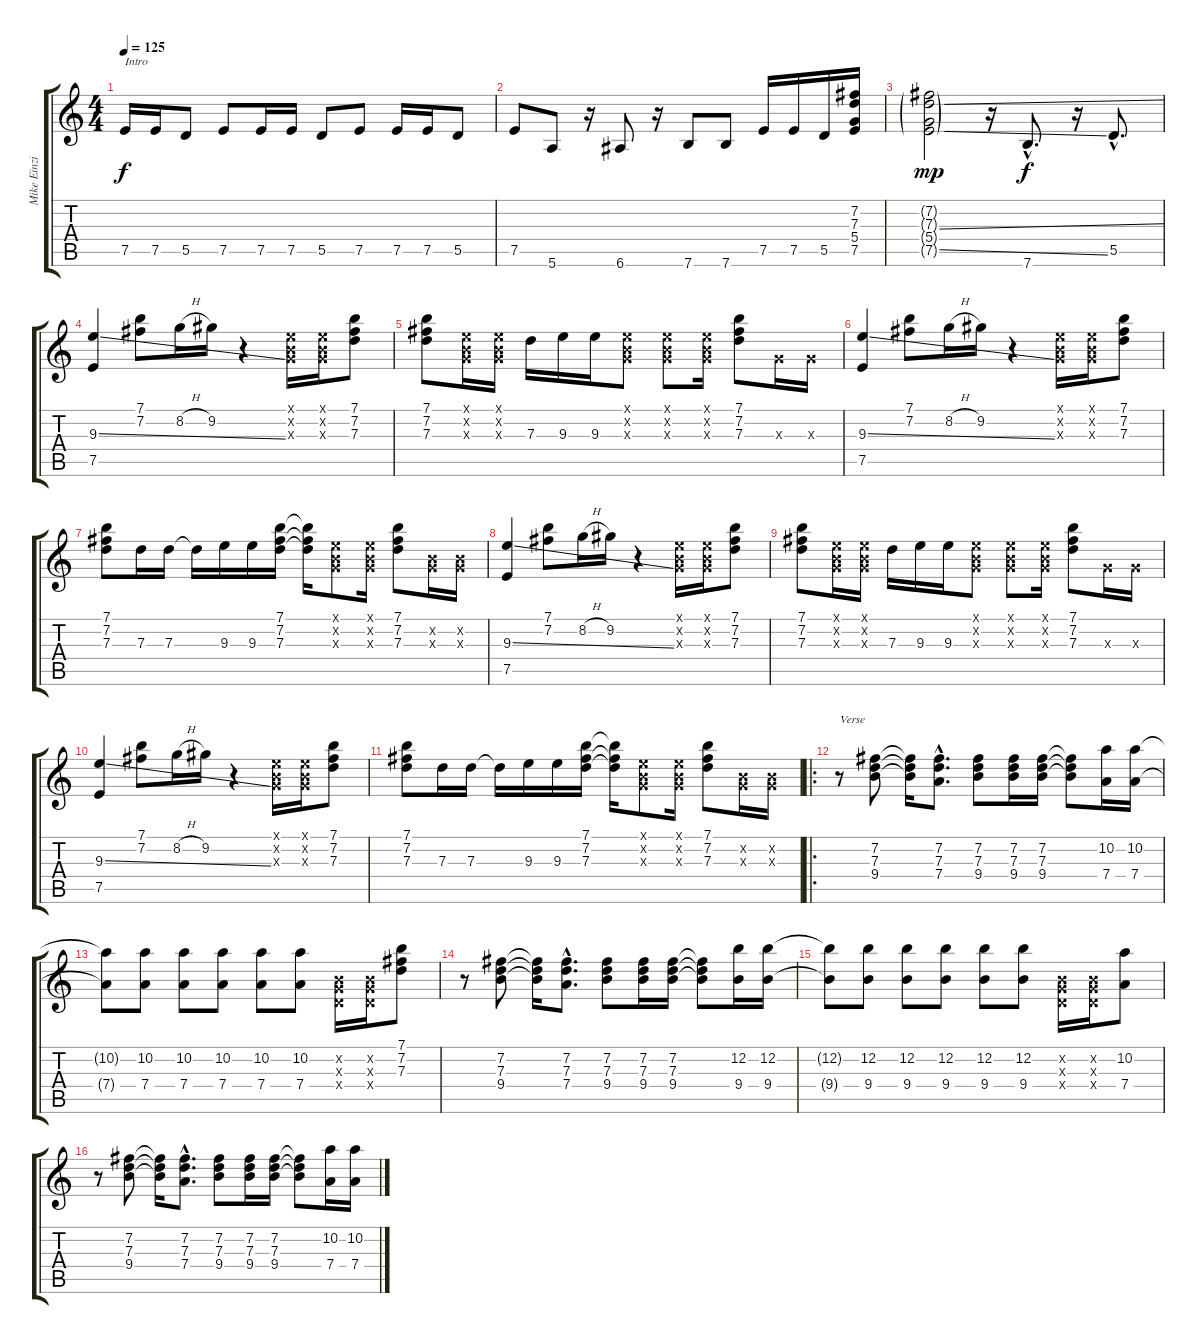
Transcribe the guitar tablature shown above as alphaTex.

\track ("Mike Einziger" "Mike Einzi") {instrument electricguitarclean}
\staff {score tabs}
\tuning (E4 B3 G3 D3 A2 E2) {hide}
\ts (4 4)
\tempo 125
\clef g2
\ks c
7.5.16{txt "Intro" dy f instrument electricguitarclean} 7.5.16 5.5.8 7.5.8 7.5.16 7.5.16 5.5.8 7.5.8 7.5.16 7.5.16 5.5.8 |
7.5.8 5.6.8 r.16 6.6.8 r.16 7.6.8 7.6.8 7.5.16 7.5.16 5.5.16 (7.2 7.3 5.4 7.5).16 |
(7.2{g} 7.3{ss g} 5.4{g} 7.5{ss g}).2{dy mp} r.16 7.6{hac}.8{d dy f} r.16 5.5{hac}.8{d} |
(9.3{ss} 7.5).4 (7.1 7.2).8 8.2{h}.16 9.2.16 r.4 (0.1{x} 0.2{x} 0.3{x}).16 (0.1{x} 0.2{x} 0.3{x}).16 (7.1 7.2 7.3).8 |
(7.1 7.2 7.3).8 (0.1{x} 0.2{x} 0.3{x}).16 (0.1{x} 0.2{x} 0.3{x}).16 7.3.16 9.3.16 9.3.16 (0.1{x} 0.2{x} 0.3{x}).8 (0.1{x} 0.2{x} 0.3{x}).8 (0.1{x} 0.2{x} 0.3{x}).16 (7.1 7.2 7.3).8 0.3{x}.16 0.3{x}.16 |
(9.3{ss} 7.5).4 (7.1 7.2).8 8.2{h}.16 9.2.16 r.4 (0.1{x} 0.2{x} 0.3{x}).16 (0.1{x} 0.2{x} 0.3{x}).16 (7.1 7.2 7.3).8 |
(7.1 7.2 7.3).8 7.3.16 7.3.16 7.3{t}.16 9.3.16 9.3.16 (7.1 7.2 7.3).16 (7.1{t} 7.2{t} 7.3{t}).16 (0.1{x} 0.2{x} 0.3{x}).8 (0.1{x} 0.2{x} 0.3{x}).16 (7.1 7.2 7.3).8 (0.2{x} 0.3{x}).16 (0.2{x} 0.3{x}).16 |
(9.3{ss} 7.5).4 (7.1 7.2).8 8.2{h}.16 9.2.16 r.4 (0.1{x} 0.2{x} 0.3{x}).16 (0.1{x} 0.2{x} 0.3{x}).16 (7.1 7.2 7.3).8 |
(7.1 7.2 7.3).8 (0.1{x} 0.2{x} 0.3{x}).16 (0.1{x} 0.2{x} 0.3{x}).16 7.3.16 9.3.16 9.3.16 (0.1{x} 0.2{x} 0.3{x}).8 (0.1{x} 0.2{x} 0.3{x}).8 (0.1{x} 0.2{x} 0.3{x}).16 (7.1 7.2 7.3).8 0.3{x}.16 0.3{x}.16 |
(9.3{ss} 7.5).4 (7.1 7.2).8 8.2{h}.16 9.2.16 r.4 (0.1{x} 0.2{x} 0.3{x}).16 (0.1{x} 0.2{x} 0.3{x}).16 (7.1 7.2 7.3).8 |
(7.1 7.2 7.3).8 7.3.16 7.3.16 7.3{t}.16 9.3.16 9.3.16 (7.1 7.2 7.3).16 (7.1{t} 7.2{t} 7.3{t}).16 (0.1{x} 0.2{x} 0.3{x}).8 (0.1{x} 0.2{x} 0.3{x}).16 (7.1 7.2 7.3).8 (0.2{x} 0.3{x}).16 (0.2{x} 0.3{x}).16 |
\ro
r.8{txt "Verse"} (7.2 7.3 9.4).8 (7.2{t} 7.3{t} 9.4{t}).16 (7.2{hac} 7.3{hac} 7.4{hac}).8{d} (7.2 7.3 9.4).8 (7.2 7.3 9.4).16 (7.2 7.3 9.4).16 (7.2{t} 7.3{t} 9.4{t}).8 (10.2 7.4).16 (10.2 7.4).16 |
(10.2{t} 7.4{t}).8 (10.2 7.4).8 (10.2 7.4).8 (10.2 7.4).8 (10.2 7.4).8 (10.2 7.4).8 (0.2{x} 0.3{x} 0.4{x}).16 (0.2{x} 0.3{x} 0.4{x}).16 (7.1 7.2 7.3).8 |
r.8 (7.2 7.3 9.4).8 (7.2{t} 7.3{t} 9.4{t}).16 (7.2{hac} 7.3{hac} 7.4{hac}).8{d} (7.2 7.3 9.4).8 (7.2 7.3 9.4).16 (7.2 7.3 9.4).16 (7.2{t} 7.3{t} 9.4{t}).8 (12.2 9.4).16 (12.2 9.4).16 |
(12.2{t} 9.4{t}).8 (12.2 9.4).8 (12.2 9.4).8 (12.2 9.4).8 (12.2 9.4).8 (12.2 9.4).8 (0.2{x} 0.3{x} 0.4{x}).16 (0.2{x} 0.3{x} 0.4{x}).16 (10.2 7.4).8 |
r.8 (7.2 7.3 9.4).8 (7.2{t} 7.3{t} 9.4{t}).16 (7.2{hac} 7.3{hac} 7.4{hac}).8{d} (7.2 7.3 9.4).8 (7.2 7.3 9.4).16 (7.2 7.3 9.4).16 (7.2{t} 7.3{t} 9.4{t}).8 (10.2 7.4).16 (10.2 7.4).16
